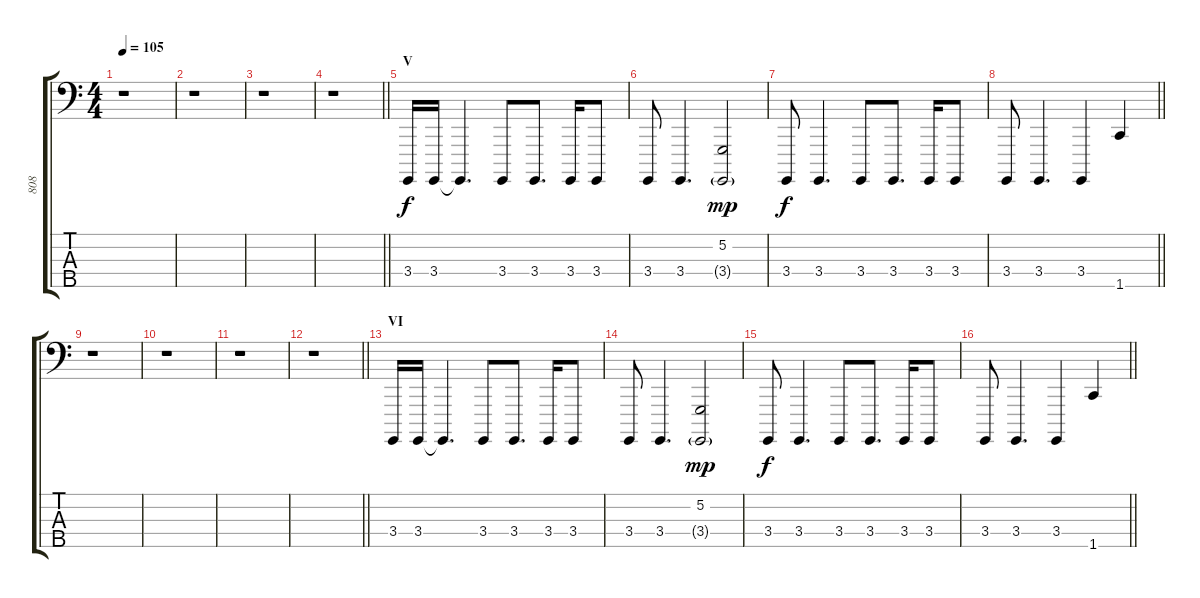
\track ("808" "808") {instrument lead8bassandlead}
\staff {score tabs}
\tuning (G1 D1 A0 E0 B-1) {hide}
\ts (4 4)
\tempo 105
\clef f4
\ks c
r.1{dy f} |
r.1 |
r.1 |
\barLineRight lightlight
r.1 |
\section ("" "V")
3.4.16 3.4.16 3.4{t}.4{d} 3.4.8 3.4.8{d} 3.4.16 3.4.8 |
3.4.8 3.4.4{d} (5.2 3.4{g}).2{dy mp} |
3.4.8{dy f} 3.4.4{d} 3.4.8 3.4.8{d} 3.4.16 3.4.8 |
\barLineRight lightlight
3.4.8 3.4.4{d} 3.4.4 1.5.4 |
r.1 |
r.1 |
r.1 |
\barLineRight lightlight
r.1 |
\section ("" "VI")
3.4.16 3.4.16 3.4{t}.4{d} 3.4.8 3.4.8{d} 3.4.16 3.4.8 |
3.4.8 3.4.4{d} (5.2 3.4{g}).2{dy mp} |
3.4.8{dy f} 3.4.4{d} 3.4.8 3.4.8{d} 3.4.16 3.4.8 |
\barLineRight lightlight
3.4.8 3.4.4{d} 3.4.4 1.5.4
